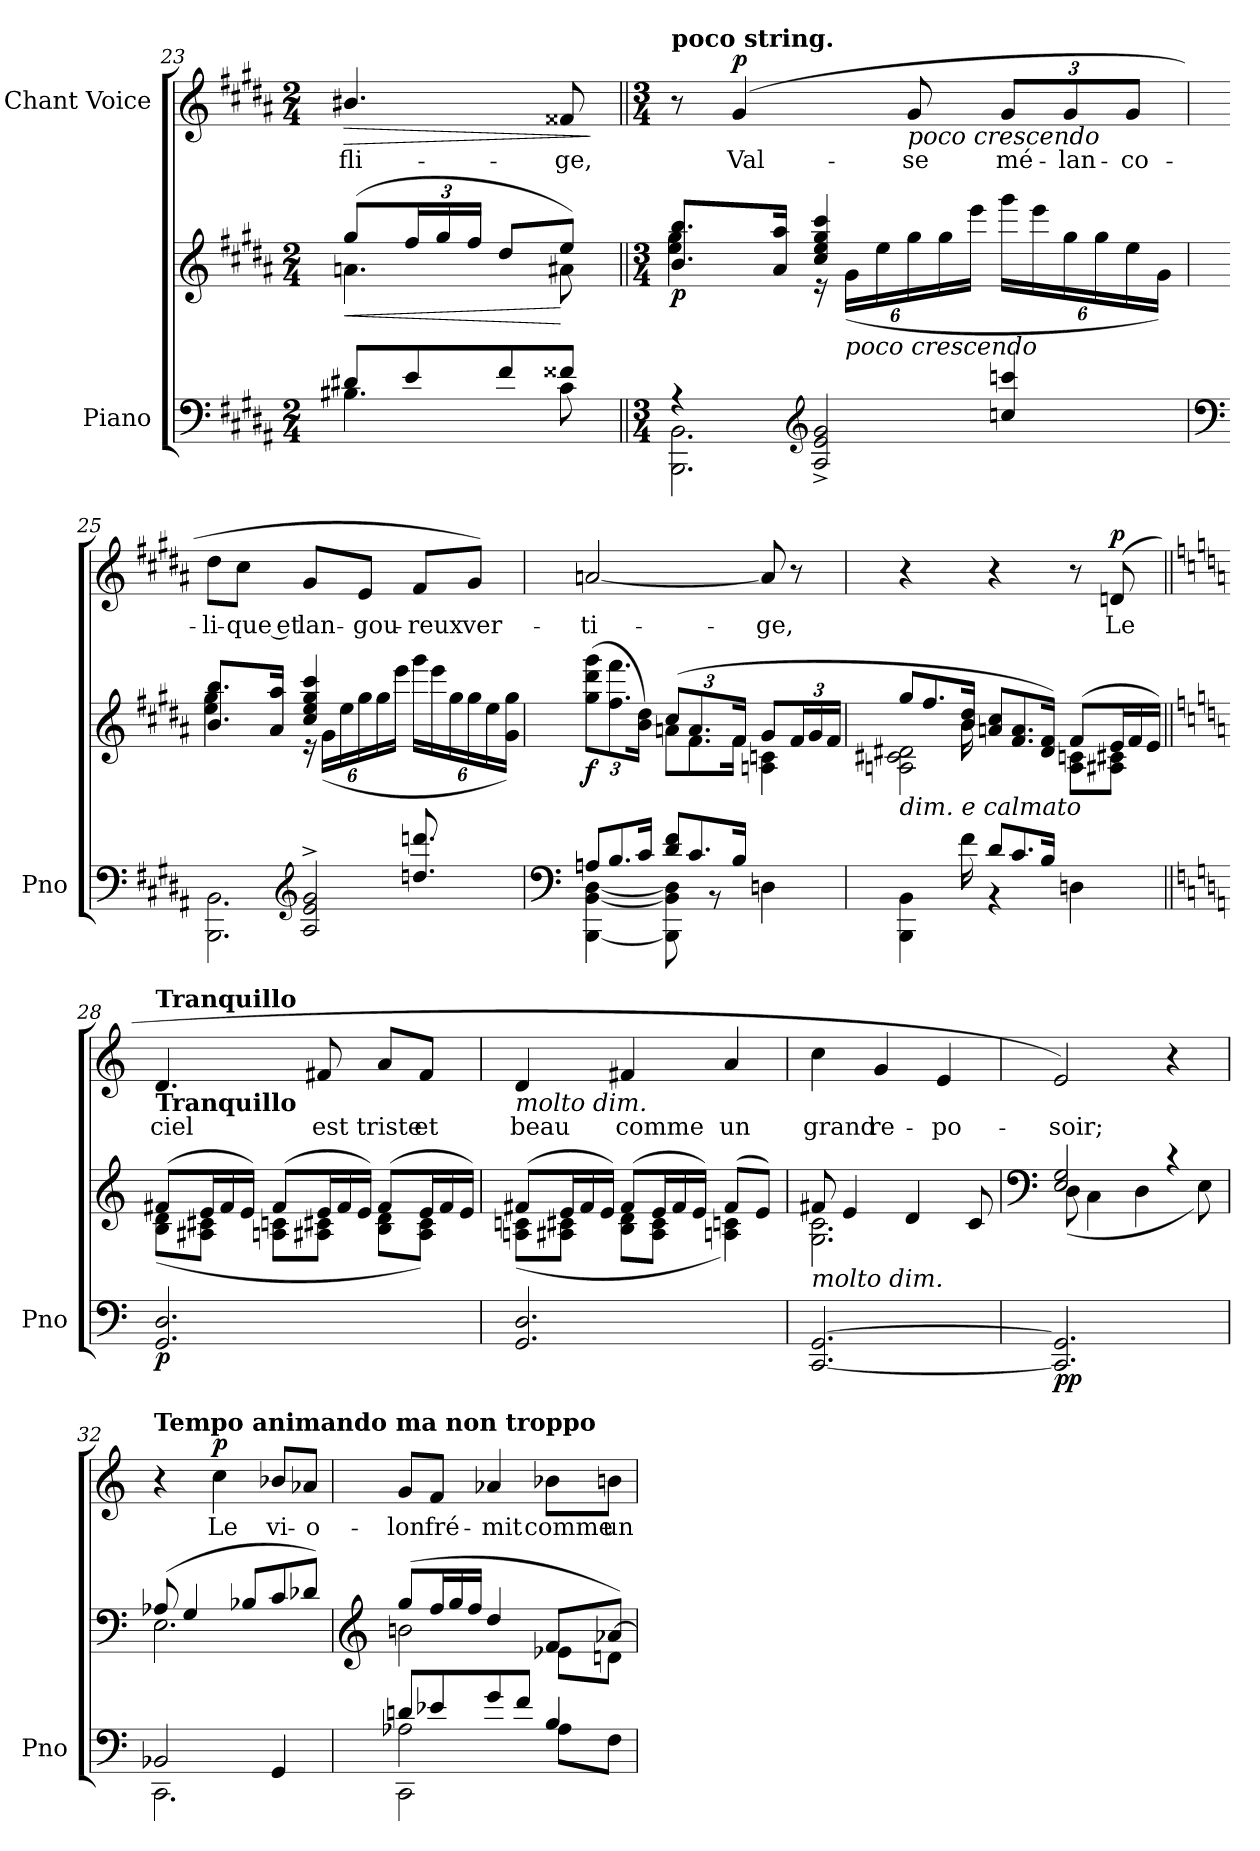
**kern	**kern	**dynam	**kern	**text	**dynam
*part2	*part2	*part2	*part1	*part1	*part1
*staff3	*staff2	*staff2/3	*staff1	*staff1	*staff1
*I"Piano	*	*	*I"Chant Voice	*	*
*I'Pno	*	*	*	*	*
*clefF4	*clefG2	*	*clefG2	*	*
*k[f#c#g#d#a#]	*k[f#c#g#d#a#]	*	*k[f#c#g#d#a#]	*	*
*M2/4	*M2/4	*	*M2/4	*	*
=23	=23	=23	=23	=23	=23
*^	*	*	*	*	*
!	!	!	!LO:HP:b	!	!	!LO:HP:b
*	*	*^	*	*	*	*
8d#X/L	4.B#X\	(8gg#/L	4.an\	<	4.b#X/	-fli-	>
*	*	*Xbrackettup	*	*	*	*	*
8e/	.	24ff#/L	.	.	.	.	.
.	.	24gg#/	.	.	.	.	.
.	.	24ff#/JJ	.	.	.	.	.
8f#/	.	8dd#/L	.	.	.	.	.
8f##X/J	8c#\	8ee/J)	8a#X\	[	8f##X/	-ge,	.
*v	*v	*	*	*	*	*	*
*	*v	*v	*	*	*	*
.	.	.	.	.	]
=24||	=24||	=24||	=24||	=24||	=24||
*M3/4	*M3/4	*	*M3/4	*	*
*^	*^	*	*	*	*
*	*^	*	*	*	*	*	*
!	!	!	!	!	!	!LO:TX:a:B:t=poco string.	!	!
!	!	!	!	!	!LO:DY:b	!	!	!
2ryy	4r	2.BBB\ 2.BB\	8.b/ 8.bb/L	4ee\ 4gg#\	p	8r	.	.
!	!	!	!	!	!	!	!	!LO:DY:b
.	.	.	.	.	.	(4g#/	Val-	p
.	.	.	16a#/ 16aa#/Jk	.	.	.	.	.
*clefG2	*	*	*	*	*	*	*	*
.	2A#/^< 2e/^< 2g#/^<	.	4cc#/ 4ee/ 4gg#/ 4ccc#/	24r	.	.	.	.
!	!	!	!	!LO:TX:b:i:t=poco  crescendo	!	!	!	!
.	.	.	.	(24g#\LL	.	.	.	.
.	.	.	.	24ee\	.	.	.	.
!	!	!	!	!	!	!LO:TX:b:i:t=poco  crescendo	!	!
.	.	.	.	24gg#\	.	8g#/	-se	.
.	.	.	.	24gg#\	.	.	.	.
.	.	.	.	24eee\JJ	.	.	.	.
*	*	*	*	*brackettup	*	*	*	*
4ccn/ 4cccn/	.	.	4ryy	24ggg#\LL	.	12g#/L	mé-	.
.	.	.	.	24eee\	.	.	.	.
.	.	.	.	24gg#\	.	12g#/	-lan-	.
.	.	.	.	24gg#\	.	.	.	.
.	.	.	.	24ee\	.	12g#/J	-co-	.
.	.	.	.	24g#\JJ)	.	.	.	.
=25	=25	=25	=25	=25	=25	=25	=25	=25
*clefF4	*	*	*	*	*	*	*	*
4ryy	2.BBB\ 2.BB\	2ryy	8.b/ 8.bb/L	4ee\ 4gg#\	.	8dd#\L	-li-	.
.	.	.	.	.	.	8cc#\J	-que et	.
.	.	.	16a#/ 16aa#/Jk	.	.	.	.	.
*clefG2	*	*	*	*	*	*	*	*
*	*	*	*	*Xbrackettup	*	*	*	*
2A#/^< 2e/^< 2g#/^<	.	.	4cc#/ 4ee/ 4gg#/ 4ccc#/	24r	.	8g#/L	lan-	.
.	.	.	.	(24g#\LL	.	.	.	.
.	.	.	.	24ee\	.	.	.	.
.	.	.	.	24gg#\	.	8e/J	-gou-	.
.	.	.	.	24gg#\	.	.	.	.
.	.	.	.	24eee\JJ	.	.	.	.
*	*	*	*	*brackettup	*	*	*	*
.	.	8.ddn/ 8.dddn/	4ryy	24ggg#\LL	.	8f#/L	-reux	.
.	.	.	.	24eee\	.	.	.	.
.	.	.	.	24gg#\	.	.	.	.
.	.	.	.	24gg#\	.	8g#/J)	ver-	.
.	.	.	.	24ee\	.	.	.	.
.	.	16ryy	.	.	.	.	.	.
.	.	.	.	24g#\ 24gg#\JJ)	.	.	.	.
*v	*v	*v	*	*	*	*	*	*
=26	=26	=26	=26	=26	=26	=26
*clefF4	*	*	*	*	*	*
*Xtuplet	*	*	*	*	*	*
*^	*	*	*	*	*	*
!	!	!	!	!LO:DY:b	!	!	!
12An/L	[4BBB\ [4BB\ [4D#\	(12gg#\ 12ddd#\ 12ggg#\L	4ryy	f	[2an/	-ti-	.
12.B/	.	12.ff#\ 12.fff#\	.	.	.	.	.
24c#/Jk	.	24b\ 24dd#\Jk)	.	.	.	.	.
*	*	*Xbrackettup	*Xtuplet	*	*	*	*
12d#/ 12f#/L	8BBB\] 8BB\] 8D#\]	(12cc#/L	12an\L	.	.	.	.
12.c#/	.	12.a/	12.f#\	.	.	.	.
.	8r	.	.	.	.	.	.
24B/Jk	.	24f#/Jk	24f#\Jk	.	.	.	.
4Dn\	4ryy	8g#/L	4An\ 4cn\	.	8a/]	-ge,	.
*	*	*tuplet	*	*	*	*	*
.	.	24f#/L	.	.	8r	.	.
.	.	24g#/	.	.	.	.	.
.	.	24f#/JJ	.	.	.	.	.
=27	=27	=27	=27	=27	=27	=27	=27
*	*	*	*^	*	*	*	*
*	*	*	*	*brackettup	*	*	*	*
!	!	!LO:TX:b:i:t=dim. e calmato	!	!	!	!	!	!
12ryy	4BBB\ 4BB\	(12gg#/L	2An\ 2c#X\ 2d#X\)	12ryy	.	4r	.	.
12.ryy	.	12.ff#/	.	12ryy	.	.	.	.
.	.	.	.	24ryy	.	.	.	.
24f#\	.	24b/ 24dd#/Jk	.	24b\	.	.	.	.
*	*	*Xbrackettup	*	*	*	*	*	*
12d#/L	4r	12an/ 12cc#/L	.	2ryy	.	4r	.	.
12.c#/	.	12.f#/ 12.a/	.	.	.	.	.	.
24B/Jk	.	24d#/ 24f#/Jk)	.	.	.	.	.	.
4ryy	4Dn\	(8f#/L	8A\ 8cn\L	.	.	8r	.	.
!	!	!	!	!	!	!	!	!LO:DY:b
.	.	24e/L	8A#X\ 8c#X\J	.	.	(8dn/	Le	p
.	.	24f#/	.	.	.	.	.	.
.	.	24e/JJ)	.	.	.	.	.	.
*v	*v	*	*	*	*	*	*	*
*	*v	*v	*v	*	*	*	*
=28||	=28||	=28||	=28||	=28||	=28||
*k[]	*k[]	*	*k[]	*	*
*	*^	*	*	*	*
!	!	!	!	!LO:TX:b:B:t=Tranquillo	!	!
!	!	!	!	!LO:TX:a:B:t=Tranquillo	!	!
!	!	!	!LO:DY:b=2	!	!	!
2.GG/ 2.D/	(8f#X/L	(8B\ 8d\L	p	4.d/	ciel	.
.	24e/L	8A#X\ 8c#X\J	.	.	.	.
.	24f#/	.	.	.	.	.
.	24e/JJ)	.	.	.	.	.
.	(8f#/L	8An\ 8cn\L	.	.	.	.
.	24e/L	8A#X\ 8c#X\J	.	8f#X/	est	.
.	24f#/	.	.	.	.	.
.	24e/JJ)	.	.	.	.	.
.	(8f#/L	8B\ 8d\L	.	8a/L	triste	.
.	24e/L	8A#\ 8c#\J)	.	8f#/J	et	.
.	24f#/	.	.	.	.	.
.	24e/JJ)	.	.	.	.	.
=29	=29	=29	=29	=29	=29	=29
!	!	!	!	!LO:TX:b:i:t=molto dim.	!	!
!	!	!	!LO:DY:b=2	!	!	!
!	!	!	!LO:DY:n=1:b=2	!	!	!
2.GG/ 2.D/	(8f#X/L	(8An\ 8cn\L	other-dynamics p	4d/	beau	.
.	24e/L	8A#X\ 8c#X\J	.	.	.	.
.	24f#/	.	.	.	.	.
.	24e/JJ)	.	.	.	.	.
.	(8f#/L	8B\ 8d\L	.	4f#X/	comme	.
.	24e/L	8A#\ 8c#\J	.	.	.	.
.	24f#/	.	.	.	.	.
.	24e/JJ)	.	.	.	.	.
.	(8f#/L	4An\ 4cn\)	.	4a/	un	.
.	8e/J)	.	.	.	.	.
=30	=30	=30	=30	=30	=30	=30
!	!LO:TX:b:i:t=molto dim.	!	!	!	!	!
[2.CC/ [2.GG/	8f#X/	2.G\ 2.c\	.	4cc\	grand	.
.	4e/	.	.	.	.	.
.	.	.	.	4g/	re-	.
.	4d/	.	.	.	.	.
.	.	.	.	4e/	-po-	.
.	8c/	.	.	.	.	.
=31	=31	=31	=31	=31	=31	=31
*	*clefF4	*	*	*	*	*
!	!	!	!LO:DY:b=2	!	!	!
2.CC/] 2.GG/]	2E/ 2G/	(8D\	pp	2e/)	-soir;	.
.	.	4C\	.	.	.	.
.	.	4D\	.	.	.	.
.	4r	.	.	4r	.	.
.	.	8E\)	.	.	.	.
=32	=32	=32	=32	=32	=32	=32
*^	*	*	*	*	*	*
!	!	!	!	!	!LO:TX:a:B:t=Tempo animando ma non troppo	!	!
2BB-X/	2.CC\	(8A-X/	2.E\	.	4r	.	.
.	.	4G/	.	.	.	.	.
!	!	!	!	!	!	!	!LO:DY:b
.	.	.	.	.	4cc\	Le	p
.	.	8B-X/L	.	.	.	.	.
4GG/	.	8c/	.	.	8b-X/L	vi-	.
.	.	8d-X/J)	.	.	8a-X/J	-o-	.
*v	*v	*	*	*	*	*	*
=33	=33	=33	=33	=33	=33	=33
*	*clefG2	*	*	*	*	*
*^	*	*	*	*	*	*
*	*^	*	*	*	*	*	*
8dn/L	2A-X\	2CC\	(8gg/L	2bn\	.	8g/L	-lon	.
8e-X/	.	.	24ff/L	.	.	8f/J	fré-	.
.	.	.	24gg/	.	.	.	.	.
.	.	.	24ff/JJ	.	.	.	.	.
8g/	.	.	4dd/	.	.	4a-X/	-mit	.
8f/J	.	.	.	.	.	.	.	.
4B/	8A-\L	4ryy	8f/L	8e-X\L	.	8b-X\L	comme	.
.	8F\J	.	[8a-X/J)	8dn\J	.	8bn\J	un	.
*v	*v	*v	*	*	*	*	*	*
*	*v	*v	*	*	*	*
=	=	=	=	=	=
*-	*-	*-	*-	*-	*-
